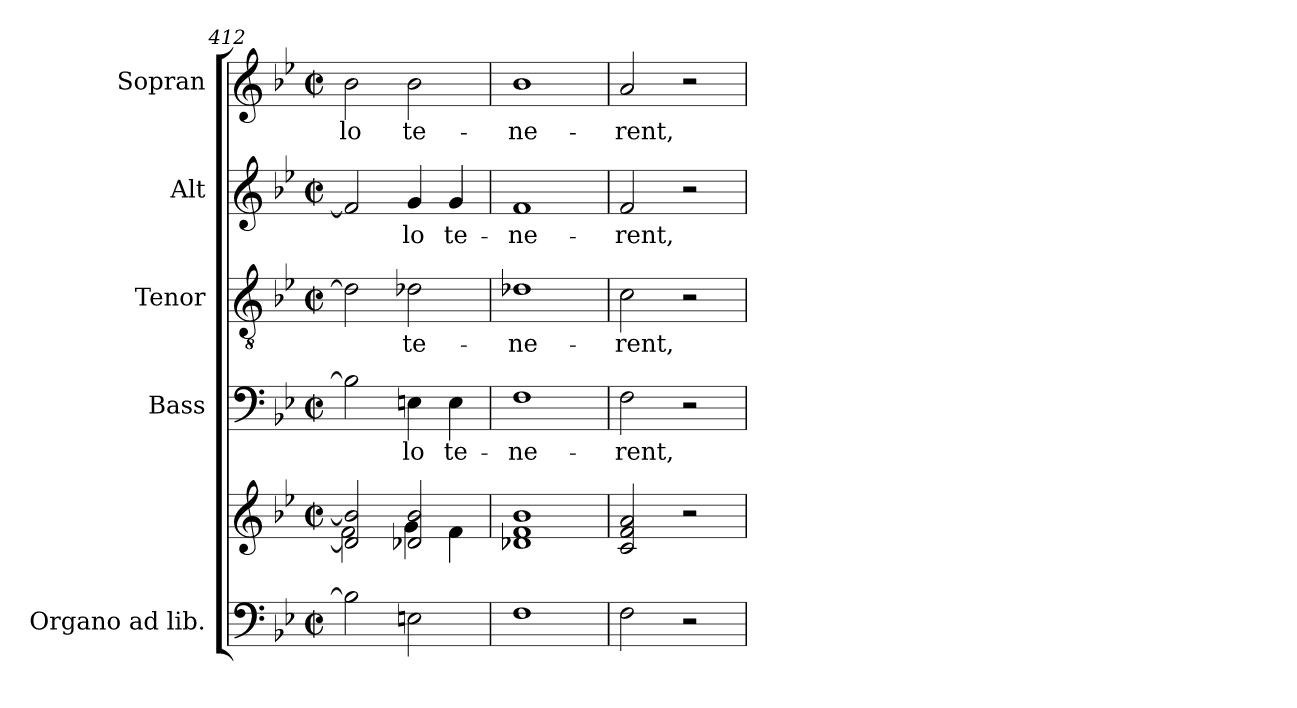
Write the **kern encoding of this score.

**kern	**kern	**kern	**text	**kern	**text	**kern	**text	**kern	**text
*part5	*part5	*part4	*part4	*part3	*part3	*part2	*part2	*part1	*part1
*staff6	*staff5	*staff4	*staff4	*staff3	*staff3	*staff2	*staff2	*staff1	*staff1
*I"Organo ad lib.	*	*I"Bass	*	*I"Tenor	*	*I"Alt	*	*I"Sopran	*
*	*	*I'B.	*	*I'T.	*	*I'A.	*	*I'S.	*
*clefF4	*clefG2	*clefF4	*	*clefGv2	*	*clefG2	*	*clefG2	*
*k[b-e-]	*k[b-e-]	*k[b-e-]	*	*k[b-e-]	*	*k[b-e-]	*	*k[b-e-]	*
*B-:	*B-:	*B-:	*	*B-:	*	*B-:	*	*B-:	*
*M2/2	*M2/2	*M2/2	*	*M2/2	*	*M2/2	*	*M2/2	*
*met(c|)	*met(c|)	*met(c|)	*	*met(c|)	*	*met(c|)	*	*met(c|)	*
=412	=412	=412	=412	=412	=412	=412	=412	=412	=412
*	*^	*	*	*	*	*	*	*	*
!	!	!	!	!	!	!	!	!	!	!LO:LY:b
2B-\]	2d-/] 2b-/]	2f\	2B-\]	.	2d-\]	.	2f/]	.	2b-\	-lo
!	!	!	!	!LO:LY:b	!	!LO:LY:b	!	!LO:LY:b	!	!LO:LY:b
2En\	2d-X/ 2b-/	4g\	4En\	-lo	2d-X\	te-	4g/	-lo	2b-\	te-
!	!	!	!	!LO:LY:b	!	!	!	!LO:LY:b	!	!
.	.	4f\	4E\	te-	.	.	4g/	te-	.	.
=413	=413	=413	=413	=413	=413	=413	=413	=413	=413	=413
!	!	!	!	!LO:LY:b	!	!LO:LY:b	!	!LO:LY:b	!	!LO:LY:b
*	*v	*v	*	*	*	*	*	*	*	*
1F	1d-X 1f 1b-	1F	-ne-	1d-X	-ne-	1f	-ne-	1b-	-ne-
=414	=414	=414	=414	=414	=414	=414	=414	=414	=414
!	!	!	!LO:LY:b	!	!LO:LY:b	!	!LO:LY:b	!	!LO:LY:b
2F\	2c/ 2f/ 2a/	2F\	-rent,	2c\	-rent,	2f/	-rent,	2a/	-rent,
2r	2r	2r	.	2r	.	2r	.	2r	.
=	=	=	=	=	=	=	=	=	=
*-	*-	*-	*-	*-	*-	*-	*-	*-	*-
